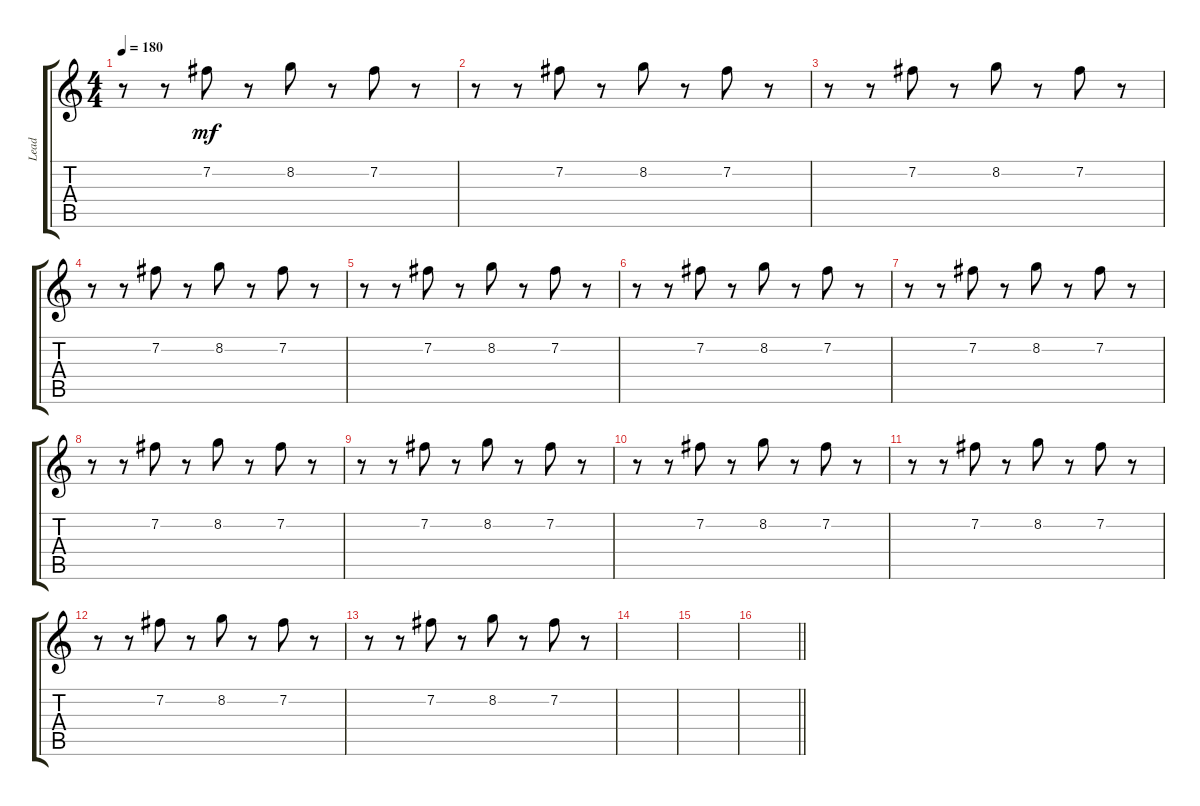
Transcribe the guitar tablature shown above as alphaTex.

\track ("Lead" "Lead") {instrument overdrivenguitar}
\staff {score tabs}
\tuning (E4 B3 G3 D3 A2 D2) {hide}
\ts (4 4)
\tempo 180
\clef g2
\ks c
r.8{dy mf} r.8 7.2.8 r.8 8.2.8 r.8 7.2.8 r.8 |
r.8 r.8 7.2.8 r.8 8.2.8 r.8 7.2.8 r.8 |
r.8 r.8 7.2.8 r.8 8.2.8 r.8 7.2.8 r.8 |
r.8 r.8 7.2.8 r.8 8.2.8 r.8 7.2.8 r.8 |
r.8 r.8 7.2.8 r.8 8.2.8 r.8 7.2.8 r.8 |
r.8 r.8 7.2.8 r.8 8.2.8 r.8 7.2.8 r.8 |
r.8 r.8 7.2.8 r.8 8.2.8 r.8 7.2.8 r.8 |
r.8 r.8 7.2.8 r.8 8.2.8 r.8 7.2.8 r.8 |
r.8 r.8 7.2.8 r.8 8.2.8 r.8 7.2.8 r.8 |
r.8 r.8 7.2.8 r.8 8.2.8 r.8 7.2.8 r.8 |
r.8 r.8 7.2.8 r.8 8.2.8 r.8 7.2.8 r.8 |
r.8 r.8 7.2.8 r.8 8.2.8 r.8 7.2.8 r.8 |
r.8 r.8 7.2.8 r.8 8.2.8 r.8 7.2.8 r.8 |
|
|
\barLineRight lightlight
